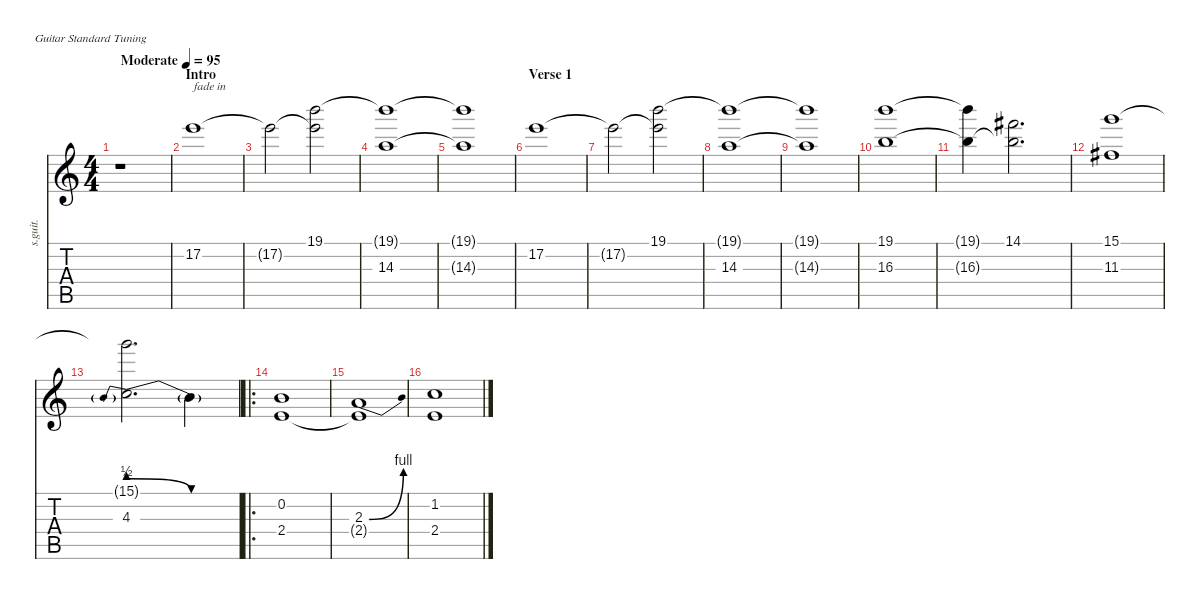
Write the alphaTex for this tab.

\defaultSystemsLayout 4
\hideDynamics
\bracketExtendMode nobrackets
\track ("David Hodges (Keyboards)" "s.guit.") {instrument stringensemble1}
\staff {score tabs}
\tuning (E4 B3 G3 D3 A2 E2)
\displaytranspose 12
\ts (4 4)
\beaming (8 2 2 2 2)
\tempo (95 "Moderate")
\clef g2
\ks c
r.1{dy f instrument stringensemble1} |
\section ("" "Intro")
17.2.1{txt "fade in" lyrics (0 "") lyrics (1 "") lyrics (2 "") lyrics (3 "") lyrics (4 "")} |
17.2{t}.2{lyrics (0 "") lyrics (1 "") lyrics (2 "") lyrics (3 "") lyrics (4 "")} (19.1 17.2{t}).2{lyrics (0 "") lyrics (1 "") lyrics (2 "") lyrics (3 "") lyrics (4 "")} |
(19.1{t} 14.3).1{lyrics (0 "") lyrics (1 "") lyrics (2 "") lyrics (3 "") lyrics (4 "")} |
(19.1{t} 14.3{t}).1{lyrics (0 "") lyrics (1 "") lyrics (2 "") lyrics (3 "") lyrics (4 "")} |
\section ("" "Verse 1")
17.2.1{lyrics (0 "") lyrics (1 "") lyrics (2 "") lyrics (3 "") lyrics (4 "")} |
17.2{t}.2{lyrics (0 "") lyrics (1 "") lyrics (2 "") lyrics (3 "") lyrics (4 "")} (19.1 17.2{t}).2{lyrics (0 "") lyrics (1 "") lyrics (2 "") lyrics (3 "") lyrics (4 "")} |
(19.1{t} 14.3).1{lyrics (0 "") lyrics (1 "") lyrics (2 "") lyrics (3 "") lyrics (4 "")} |
(19.1{t} 14.3{t}).1{lyrics (0 "") lyrics (1 "") lyrics (2 "") lyrics (3 "") lyrics (4 "")} |
(19.1 16.3).1{lyrics (0 "") lyrics (1 "") lyrics (2 "") lyrics (3 "") lyrics (4 "")} |
(19.1{t} 16.3{t}).4{lyrics (0 "") lyrics (1 "") lyrics (2 "") lyrics (3 "") lyrics (4 "")} (14.1{acc #} 16.3{t}).2{d lyrics (0 "") lyrics (1 "") lyrics (2 "") lyrics (3 "") lyrics (4 "")} |
(15.1 11.3{acc #}).1{lyrics (0 "") lyrics (1 "") lyrics (2 "") lyrics (3 "") lyrics (4 "")} |
(15.1{t} 4.3{be (prebendrelease 0 2 60 0)}).2{d lyrics (0 "") lyrics (1 "") lyrics (2 "") lyrics (3 "") lyrics (4 "")} 4.3{be (hold 0 0 60 0) t}.4{lyrics (0 "") lyrics (1 "") lyrics (2 "") lyrics (3 "") lyrics (4 "")} |
\ro
(0.2 2.4).1{lyrics (0 "") lyrics (1 "") lyrics (2 "") lyrics (3 "") lyrics (4 "")} |
(2.3{be (bend 0 0 15 4)} 2.4{t}).1{lyrics (0 "") lyrics (1 "") lyrics (2 "") lyrics (3 "") lyrics (4 "")} |
(1.2 2.4).1{lyrics (0 "") lyrics (1 "") lyrics (2 "") lyrics (3 "") lyrics (4 "")}
